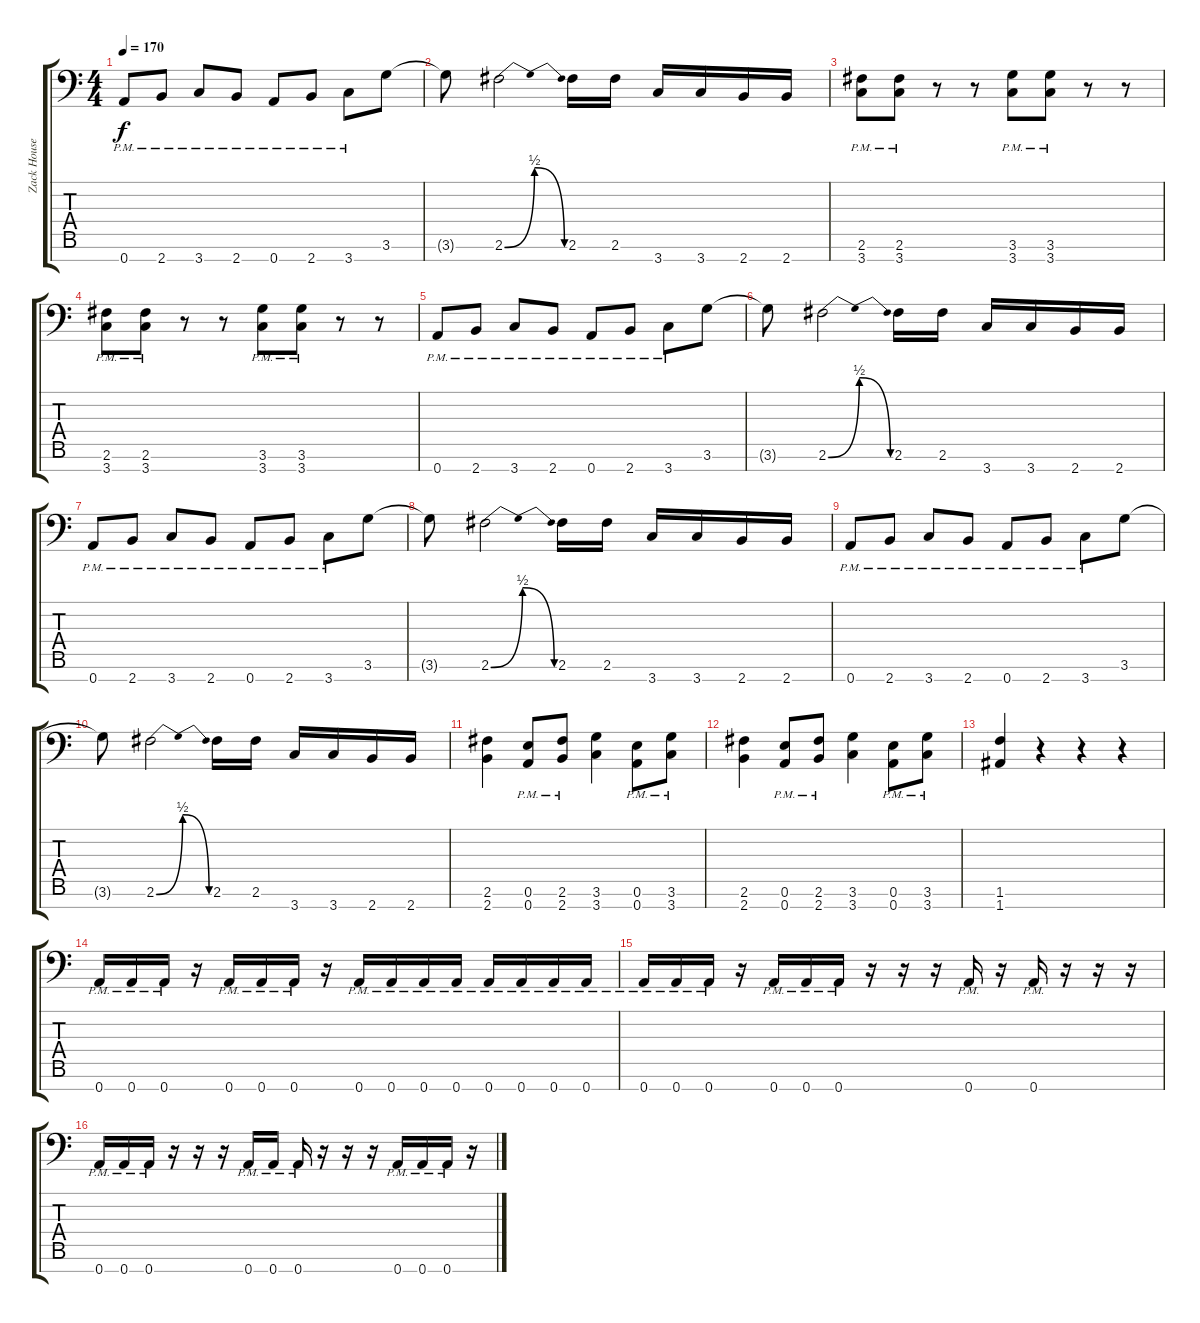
\track ("Zack Householder" "Zack House") {instrument distortionguitar}
\staff {score tabs}
\tuning (E4 B3 G3 D3 A2 E2 A1) {hide}
\ts (4 4)
\tempo 170
\clef f4
\ks c
0.7{pm}.8{dy f} 2.7{pm}.8 3.7{pm}.8 2.7{pm}.8 0.7{pm}.8 2.7{pm}.8 3.7{pm}.8 3.6.8 |
3.6{t}.8 2.6{be (bendrelease 0 0 15 2 44 2 60 0)}.2 2.6.16 2.6.16 3.7.16 3.7.16 2.7.16 2.7.16 |
(2.6{pm} 3.7{pm}).8 (2.6{pm} 3.7{pm}).8 r.8 r.8 (3.6{pm} 3.7{pm}).8 (3.6{pm} 3.7{pm}).8 r.8 r.8 |
(2.6{pm} 3.7{pm}).8 (2.6{pm} 3.7{pm}).8 r.8 r.8 (3.6{pm} 3.7{pm}).8 (3.6{pm} 3.7{pm}).8 r.8 r.8 |
0.7{pm}.8 2.7{pm}.8 3.7{pm}.8 2.7{pm}.8 0.7{pm}.8 2.7{pm}.8 3.7{pm}.8 3.6.8 |
3.6{t}.8 2.6{be (bendrelease 0 0 15 2 44 2 60 0)}.2 2.6.16 2.6.16 3.7.16 3.7.16 2.7.16 2.7.16 |
0.7{pm}.8 2.7{pm}.8 3.7{pm}.8 2.7{pm}.8 0.7{pm}.8 2.7{pm}.8 3.7{pm}.8 3.6.8 |
3.6{t}.8 2.6{be (bendrelease 0 0 15 2 44 2 60 0)}.2 2.6.16 2.6.16 3.7.16 3.7.16 2.7.16 2.7.16 |
0.7{pm}.8 2.7{pm}.8 3.7{pm}.8 2.7{pm}.8 0.7{pm}.8 2.7{pm}.8 3.7{pm}.8 3.6.8 |
3.6{t}.8 2.6{be (bendrelease 0 0 15 2 44 2 60 0)}.2 2.6.16 2.6.16 3.7.16 3.7.16 2.7.16 2.7.16 |
(2.6 2.7).4 (0.6{pm} 0.7{pm}).8 (2.6{pm} 2.7{pm}).8 (3.6 3.7).4 (0.6{pm} 0.7{pm}).8 (3.6{pm} 3.7{pm}).8 |
(2.6 2.7).4 (0.6{pm} 0.7{pm}).8 (2.6{pm} 2.7{pm}).8 (3.6 3.7).4 (0.6{pm} 0.7{pm}).8 (3.6{pm} 3.7{pm}).8 |
(1.6 1.7).4 r.4 r.4 r.4 |
0.7{pm}.16 0.7{pm}.16 0.7{pm}.16 r.16 0.7{pm}.16 0.7{pm}.16 0.7{pm}.16 r.16 0.7{pm}.16 0.7{pm}.16 0.7{pm}.16 0.7{pm}.16 0.7{pm}.16 0.7{pm}.16 0.7{pm}.16 0.7{pm}.16 |
0.7{pm}.16 0.7{pm}.16 0.7{pm}.16 r.16 0.7{pm}.16 0.7{pm}.16 0.7{pm}.16 r.16 r.16 r.16 0.7{pm}.16 r.16 0.7{pm}.16 r.16 r.16 r.16 |
0.7{pm}.16 0.7{pm}.16 0.7{pm}.16 r.16 r.16 r.16 0.7{pm}.16 0.7{pm}.16 0.7{pm}.16 r.16 r.16 r.16 0.7{pm}.16 0.7{pm}.16 0.7{pm}.16 r.16
